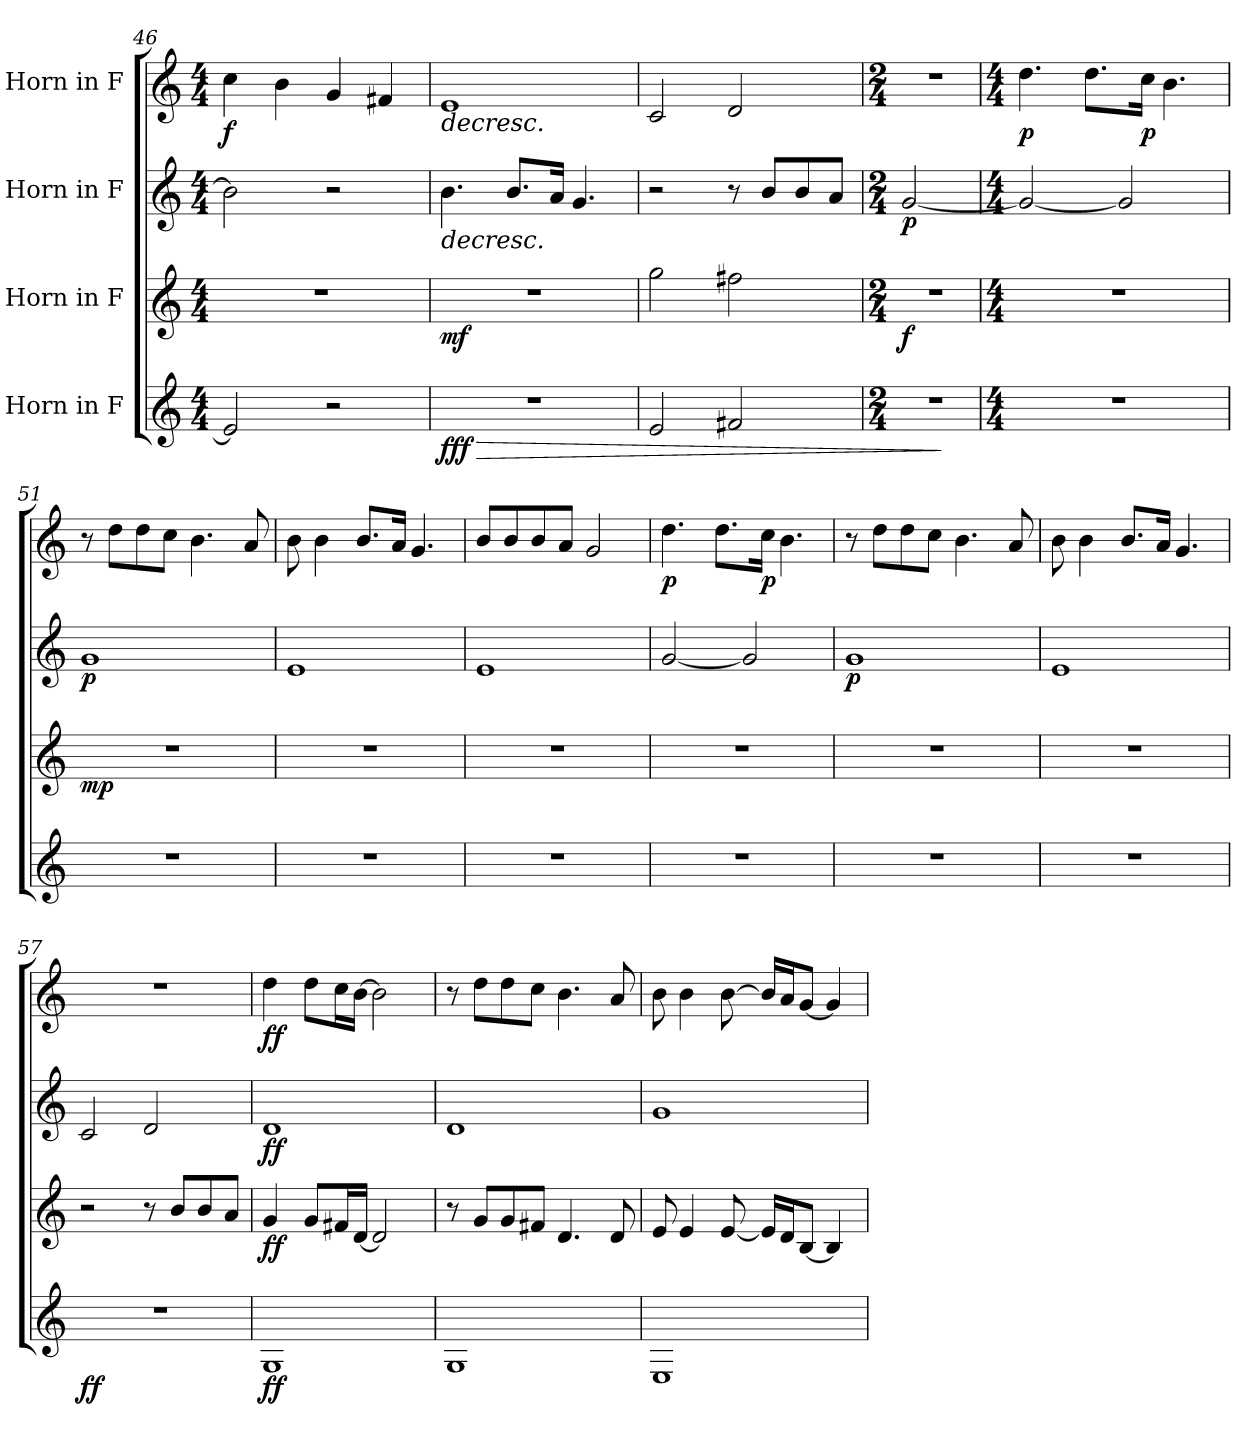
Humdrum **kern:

**kern	**dynam	**kern	**dynam	**kern	**dynam	**kern	**dynam
*part4	*part4	*part3	*part3	*part2	*part2	*part1	*part1
*staff4	*staff4	*staff3	*staff3	*staff2	*staff2	*staff1	*staff1
*I"Horn in F	*	*I"Horn in F	*	*I"Horn in F	*	*I"Horn in F	*
*clefG2	*	*clefG2	*	*clefG2	*	*clefG2	*
*ITrd4c7	*	*ITrd4c7	*	*ITrd4c7	*	*ITrd4c7	*
*k[b-]	*	*k[b-]	*	*k[b-]	*	*k[b-]	*
*M4/4	*	*M4/4	*	*M4/4	*	*M4/4	*
=46	=46	=46	=46	=46	=46	=46	=46
!	!	!	!	!	!	!	!LO:DY:b
2A/]	.	1r	.	2e\]	.	4f\	f
.	.	.	.	.	.	4e\	.
2r	.	.	.	2r	.	4c/	.
.	.	.	.	.	.	4Bn/	.
!!LO:PB:g=z
=47	=47	=47	=47	=47	=47	=47	=47
*	*	*	*	*	*	*MM80	*
!	!LO:HP:b	!	!	!	!LO:HP:b	!	!LO:HP:b
!	!LO:DY:n=1:b	!	!LO:DY:b	!	!	!	!
1r	> fff	1r	mf	4.e\	>	1A	>
.	.	.	.	8.e/L	.	.	.
.	.	.	.	16d/Jk	.	.	.
.	.	.	.	4.c/	.	.	.
=48	=48	=48	=48	=48	=48	=48	=48
2A/	.	2cc\	.	2r	.	2F/	.
2Bn/	.	2bn\	.	8r	.	2G/	.
.	.	.	.	8e/L	.	.	.
.	.	.	.	8e/	.	.	.
.	.	.	.	8d/J	.	.	.
=49	=49	=49	=49	=49	=49	=49	=49
*M2/4	*	*M2/4	*	*M2/4	*	*M2/4	*
!	!	!	!LO:DY:b	!	!LO:DY:b	!	!
2r	.	2r	f	[2c/	p	2r	.
.	]	.	.	.	]	.	.
=50	=50	=50	=50	=50	=50	=50	=50
*M4/4	*	*M4/4	*	*M4/4	*	*M4/4	*
!	!	!	!	!	!	!	!LO:DY:b
1r	.	1r	.	2c/_	.	4.g\	p
.	.	.	.	.	.	8.g\L	]
.	.	.	.	2c/]	.	.	.
!	!	!	!	!	!	!	!LO:DY:b
.	.	.	.	.	.	16f\Jk	p
.	.	.	.	.	.	4.e\	.
=51	=51	=51	=51	=51	=51	=51	=51
!	!	!	!LO:DY:b	!	!LO:DY:b	!	!
1r	.	1r	mp	1c	p	8r	.
.	.	.	.	.	.	8g\L	.
.	.	.	.	.	.	8g\	.
.	.	.	.	.	.	8f\J	.
.	.	.	.	.	.	4.e\	.
.	.	.	.	.	.	8d/	.
=52	=52	=52	=52	=52	=52	=52	=52
1r	.	1r	.	1A	.	8e\	.
.	.	.	.	.	.	4e\	.
.	.	.	.	.	.	8.e/L	.
.	.	.	.	.	.	16d/Jk	.
.	.	.	.	.	.	4.c/	.
=53	=53	=53	=53	=53	=53	=53	=53
1r	.	1r	.	1A	.	8e/L	.
.	.	.	.	.	.	8e/	.
.	.	.	.	.	.	8e/	.
.	.	.	.	.	.	8d/J	.
.	.	.	.	.	.	2c/	.
!!LO:LB:g=z
=54	=54	=54	=54	=54	=54	=54	=54
!	!	!	!	!	!	!	!LO:DY:b
1r	.	1r	.	[2c/	.	4.g\	p
.	.	.	.	.	.	8.g\L	.
.	.	.	.	2c/]	.	.	.
!	!	!	!	!	!	!	!LO:DY:b
.	.	.	.	.	.	16f\Jk	p
.	.	.	.	.	.	4.e\	.
=55	=55	=55	=55	=55	=55	=55	=55
!	!	!	!	!	!LO:DY:b	!	!
1r	.	1r	.	1c	p	8r	.
.	.	.	.	.	.	8g\L	.
.	.	.	.	.	.	8g\	.
.	.	.	.	.	.	8f\J	.
.	.	.	.	.	.	4.e\	.
.	.	.	.	.	.	8d/	.
=56	=56	=56	=56	=56	=56	=56	=56
1r	.	1r	.	1A	.	8e\	.
.	.	.	.	.	.	4e\	.
.	.	.	.	.	.	8.e/L	.
.	.	.	.	.	.	16d/Jk	.
.	.	.	.	.	.	4.c/	.
=57	=57	=57	=57	=57	=57	=57	=57
!	!LO:DY:b	!	!	!	!	!	!
1r	ff	2r	.	2F/	.	1r	.
.	.	8r	.	2G/	.	.	.
.	.	8e/L	.	.	.	.	.
.	.	8e/	.	.	.	.	.
.	.	8d/J	.	.	.	.	.
=58	=58	=58	=58	=58	=58	=58	=58
!	!LO:DY:b	!	!LO:DY:b	!	!LO:DY:b	!	!LO:DY:b
1C	ff	4c/	ff	1G	ff	4g\	ff
.	.	8c/L	.	.	.	8g\L	.
.	.	16Bn/L	.	.	.	16f\L	.
.	.	[16G/JJ	.	.	.	[16e\JJ	.
.	.	2G/]	.	.	.	2e\]	.
=59	=59	=59	=59	=59	=59	=59	=59
1C	.	8r	.	1G	.	8r	.
.	.	8c/L	.	.	.	8g\L	.
.	.	8c/	.	.	.	8g\	.
.	.	8Bn/J	.	.	.	8f\J	.
.	.	4.G/	.	.	.	4.e\	.
.	.	8G/	.	.	.	8d/	.
!!LO:LB:g=z
=60	=60	=60	=60	=60	=60	=60	=60
1AA	.	8A/	.	1c	.	8e\	.
.	.	4A/	.	.	.	4e\	.
.	.	[8A/	.	.	.	[8e\	.
.	.	16A/LL]	.	.	.	16e/LL]	.
.	.	16G/J	.	.	.	16d/J	.
.	.	[8E/J	.	.	.	[8c/J	.
.	.	4E/]	.	.	.	4c/]	.
=	=	=	=	=	=	=	=
*-	*-	*-	*-	*-	*-	*-	*-
